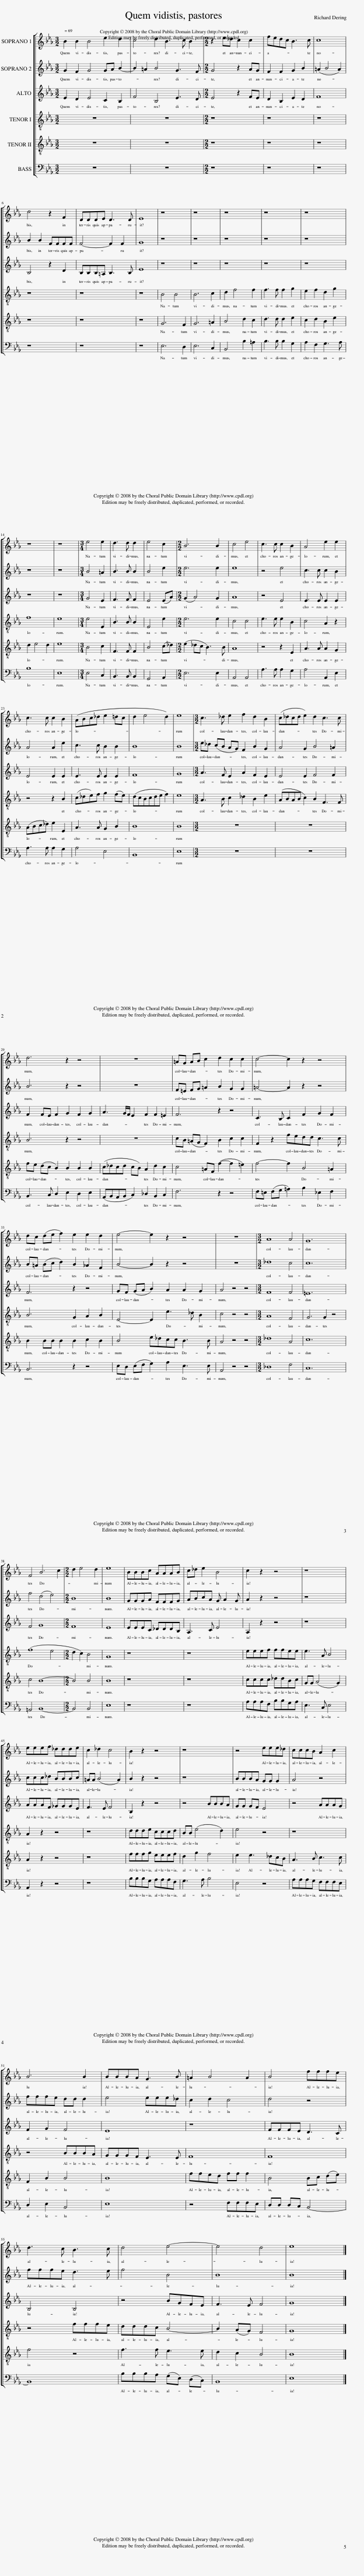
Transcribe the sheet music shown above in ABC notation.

X:1
%%score [ 1 2 3 4 5 6 ]
L:1/8
M:3/2
I:linebreak $
K:Eb
V:1 treble
V:2 treble
V:3 treble
V:4 treble-8 transpose=-12
V:5 treble-8 transpose=-12
V:6 bass
V:1
 B2 B2 B4 e2 d2 | c4 d2 B3 c B2 |[M:2/2] z2 e_d c2 c2 | fedc B3 c | c8 |$ %5
 d4 z2 F2 | DDDE D3 D | E8 | z8 | z8 | %10
 z8 | z8 | z8 |$ z8 | z8 | %15
[M:3/4] e4 e2 | d3 d d2 | e4 c2 |[M:2/2] B6 B2 | c4 e4 | %20
 c3 c c2 B2 | A4 e2 e2 |$ c3 c c2 B2 | (ABc_d e2 =dc | d2 e4 d2) | %25
 e8 |[M:3/2] c3 _d e2 f2 d2 B2 | (c_dcd e2) d2 c3 c |$ d6 z2 z4 | z12 | %30
 =AG AB c2 d2 c2 c2 | c4- c2 z2 z4 |$ dc (de f2) e2 e2 d2 | e4- e2 z2 z4 | z12 | %35
[M:3/2] A8 A4 | G12 |$ F4 B6 c2 |[M:2/2] d2 e4 d2 | e8 | %40
 BBBc AAAB | c_d e2 B4 | c2 z2 z4 | z8 |$ eeef _ddde | %45
 c2 _d2 c4 | B2 z2 z4 | z8 | z4 eee_d | cccB A2 c2 |$ %50
 B6 B2 | BBBA G3 B | =A2 B4 A2 | B4 fffe |$ d3 c B3 c | %55
 d4 e4- | e4 d4 | e8 |] %58
V:2
 G2 F2 G4 GA B2- | B2 =A2 B4 G3 F |[M:2/2] G4 z2 AG | F2 F2 G2 B2 | (=A2 B4 A2) |$ %5
 B2 B2 FFFF | F4- F2 F2 | G8 | z8 | z8 | %10
 z8 | z8 | z8 |$ z8 | z8 | %15
[M:3/4] B4 =A2 | B3 B B2 | B4 e2 |[M:2/2] e6 e2 | e8 | %20
 z4 e4 | c3 c c2 B2 |$ A4 A2 e2 | c3 c B2 B2 | B8 | %25
 B8 |[M:3/2] e_d (cB AG) F2 B2 G2 | A4 G2 B4 =A2 |$ B6 z2 z4 | z12 | %30
 F=E FG =A2 B2 G2 G2 | =A4- A2 z2 z4 |$ B=A (Bc d2) B2 _A2 F2 | B4- B2 z2 z4 | z12 | %35
[M:3/2] _d8 c4 | c12 |$ f4 (d4 e4) |[M:2/2] B8 | B8 | %40
 GGGA FFFG | ABcA G A2 G | A2 z2 z4 | z8 |$ ccc_d BBBc | %45
 =AA (B4 A2) | B2 z2 z4 | z8 | BBBA GG G2 | A4 z4 |$ %50
 fffe dd d2 | e4 eee_d | c2 d2 c4 | d4 z4 |$ fffe d3 e | %55
 f4 B4 | B8 | B8 |] %58
V:3
 E2 D2 E4 C2 B,2 | F4 B,4 E3 D |[M:2/2] E4 z2 FE | D2 B,2 E2 D2 | F8 |$ %5
 B,4 z2 D2 | B,B,B,=A, B,3 B, | E8 | z8 | z8 | %10
 z8 | z8 | z8 |$ z8 | z8 | %15
[M:3/4] G4 E2 | F3 F F2 | E4 (EA) |[M:2/2] (G2 A4) G2 | A8 | %20
 z4 E4 | E3 E E2 E2 |$ E4 E2 E2 | E3 E E2 E2 | F8 | %25
 G8 |[M:3/2] A3 F E2 A2 F2 E2 | E4 E2 F4 F2 |$ F2 FE F2 G2 F2 G2 | A3 G/F/ E2 F2 F2 =E2 | %30
 F6 z2 z4 | C3 B, C2 F2 G2 F2 |$ F6 z2 z4 | GF (GA B2) A2 A2 G2 | A4 z4 z4 | %35
[M:3/2] F8 F4 | =E12 |$ F4 G8 |[M:2/2] F8 | E8 | %40
 EEEC _DDDB, | A,3 C E4 | A,2 z2 z4 | z8 |$ AAAF _GGGE | %45
 F3 E F4 | B,2 z2 z4 | z4 BBBA | GG GF E4 | z4 AAAG |$ %50
 F2 G2 F4 | E8 | z8 | FFFE D3 C |$ B,4 B,4 | %55
 z4 BGFE | F3 E F4 | G8 |] %58
V:4
 z12 | z12 |[M:2/2] z8 | z8 | z8 |$ %5
 z8 | z8 | z8 | B4 B4 | B6 c2 | %10
 d2 f4 f2 | f3 f f2 g2 | e2 f2 d2 g2 |$ f8 | e8 | %15
[M:3/4] e4 E2 | B3 B B2 | E4 e2 |[M:2/2] e6 e2 | c4 c4 | %20
 e3 e e2 B2 | c4 A2 z2 |$ z4 z2 B2 | (c_de)f g2 (fe) | (dcBcde f2) | %25
 e8 |[M:3/2] A3 B c2 _d2 B2 e2 | (ABAB c2) B2 F3 F |$ B6 z2 z4 | z12 | %30
 cB (=AG F2) B2 c2 c2 | F2 z2 fedd c3 c |$ B6 G2 A2 B2 | E4- E2 e3 _d B2 | c4 z4 z4 | %35
[M:3/2] A8 F4 | G6 G2 z4 |$ (f8 e4 |[M:2/2] d2 c2) B4 | G8 | %40
 z8 | z8 | eeef ffee | e3 A B4 |$ A2 z2 z4 | %45
 z8 | ddde cccd | BB (e4 d2) | e4 z4 | z8 |$ %50
 z4 BBBA | GGGF E3 E | F8 | F8 |$ z4 fffe | %55
 dddc B4- | B2 (AG) F4 | G8 |] %58
V:5
 z12 | z12 |[M:2/2] z8 | z8 | z8 |$ %5
 z8 | z8 | z8 | G6 F2 | G6 =A2 | %10
 B4 d2 c2 | d3 d d2 e2 | c2 d2 B2 e2 |$ d2 e4 d2 | e8 | %15
[M:3/4] B4 c2 | F3 F F2 | B4 (c_d) |[M:2/2] (e2 _dc B3) B | A8 | %20
 z4 z2 E2 | A3 A A2 G2 |$ (ABc_d) e2 E2 | A3 A G2 B2 | B8 | %25
 B8 |[M:3/2] z12 | z12 |$ fe (dc B2) B2 B2 B2 | (c_dcd cB) A2 d2 c2 | %30
 c4 =AF (f2- f2 =e2) | f4- f2 B4 =A2 |$ B2 BB B2 B2 c2 B2 | B4 e_dcc B3 B | A4 z4 z4 | %35
[M:3/2] _d8 A4 | c12 |$ c4 B8- |[M:2/2] B4 B4 | B8 | %40
 z8 | z8 | cccc _ddBc | GG (A4 G2) |$ A2 z2 z4 | %45
 z8 | fffg eeef | d2 g2 f4 | e2 e3 _dcB | A3 B c3 c |$ %50
 F2 B2 B4 | B8 | ffed ff f2 | B4 Bc (de) |$ f4 z4 | %55
 f3 f e3 e | d2 c2 B4 | B8 |] %58
V:6
 z12 | z12 |[M:2/2] z8 | z8 | z8 |$ %5
 z8 | z8 | z8 | E,6 D,2 | E,6 C,2 | %10
 B,,4 B,2 =A,2 | B,3 B, B,2 G,2 | A,2 F,2 G,3 A, |$ B,8 | E,8 | %15
[M:3/4] E,4 C,2 | B,,3 B,, B,,2 | G,,4 A,,2 |[M:2/2] E,6 E,2 | A,,4 A,,4 | %20
 A,3 A, A,2 G,2 | A,4 A,,2 E,2 |$ A,3 A, A,2 G,2 | A,4 E,4 | B,,8 | %25
 E,8 |[M:3/2] z12 | z12 |$ B,,3 C, D,2 E,2 D,2 E,2 | (A,,B,,A,,B,, C,2) _D,2 B,,2 C,2 | %30
 F,6 z2 z4 | F,=E, (F,G, =A,2) B,2 _E,2 F,2 |$ B,,6 z2 z4 | E,D, (E,F, G,2) A,2 E,3 E, | A,,4 z4 z4 | %35
[M:3/2] _D,8 F,4 | C,12 |$ =A,,4 B,,8- |[M:2/2] B,,4 B,,4 | E,8 | %40
 z8 | z8 | A,A,A,F, B,B,G,A, | E,3 C, E,4 |$ A,,2 z2 z4 | %45
 z8 | B,B,B,G, A,A,A,F, | G,3 A, B,4 | E,4 z4 | A,A,A,G, F,F,F,E, |$ %50
 D,2 E,2 B,,4 | E,8 | z4 F,F,F,E, | D,D, D,C, B,,4- |$ B,,8 | %55
 B,B,B,A, (G,E,) (D,C,) | B,,8 | E,8 |] %58
